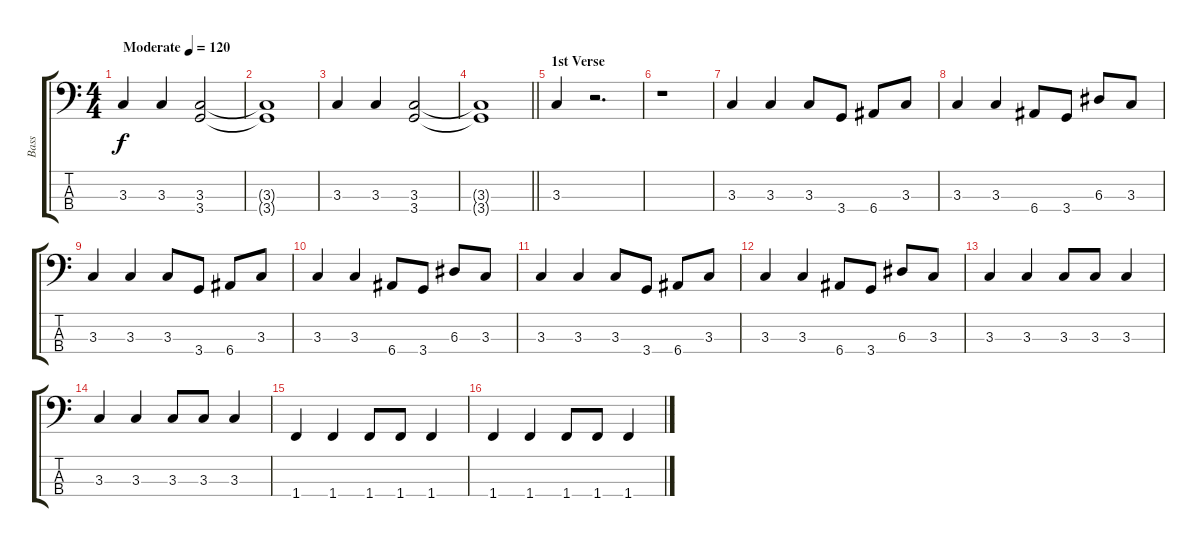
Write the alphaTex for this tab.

\track ("Bass" "Bass") {instrument electricbassfinger}
\staff {score tabs}
\tuning (G2 D2 A1 E1) {hide}
\ts (4 4)
\tempo (120 "Moderate")
\clef f4
\ks c
3.3.4{dy f instrument electricbassfinger} 3.3.4 (3.3 3.4).2 |
(3.3{t} 3.4{t}).1 |
3.3.4 3.3.4 (3.3 3.4).2 |
\barLineRight lightlight
(3.3{t} 3.4{t}).1 |
\section ("" "1st Verse")
3.3.4 r.2{d} |
r.1 |
3.3.4 3.3.4 3.3.8 3.4.8 6.4.8 3.3.8 |
3.3.4 3.3.4 6.4.8 3.4.8 6.3.8 3.3.8 |
3.3.4 3.3.4 3.3.8 3.4.8 6.4.8 3.3.8 |
3.3.4 3.3.4 6.4.8 3.4.8 6.3.8 3.3.8 |
3.3.4 3.3.4 3.3.8 3.4.8 6.4.8 3.3.8 |
3.3.4 3.3.4 6.4.8 3.4.8 6.3.8 3.3.8 |
3.3.4 3.3.4 3.3.8 3.3.8 3.3.4 |
3.3.4 3.3.4 3.3.8 3.3.8 3.3.4 |
1.4.4 1.4.4 1.4.8 1.4.8 1.4.4 |
1.4.4 1.4.4 1.4.8 1.4.8 1.4.4
